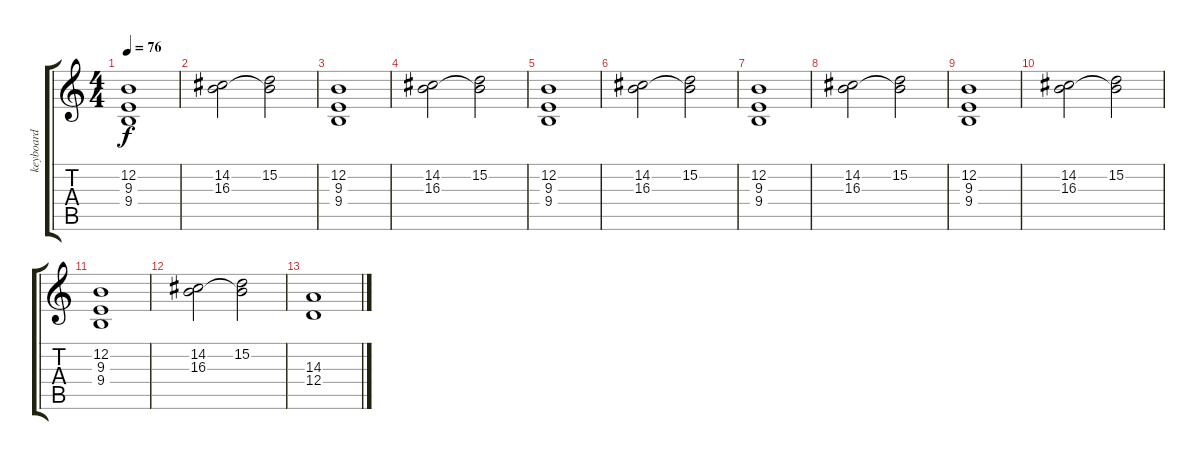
\track ("keyboard" "keyboard") {instrument stringensemble2}
\staff {score tabs}
\tuning (E4 B3 G3 D3 A2 E2) {hide}
\ts (4 4)
\tempo 76
\clef g2
\ks c
(12.2 9.3 9.4).1{dy f} |
(14.2 16.3).2 (15.2 16.3{t}).2 |
(12.2 9.3 9.4).1 |
(14.2 16.3).2 (15.2 16.3{t}).2 |
(12.2 9.3 9.4).1 |
(14.2 16.3).2 (15.2 16.3{t}).2 |
(12.2 9.3 9.4).1 |
(14.2 16.3).2 (15.2 16.3{t}).2 |
(12.2 9.3 9.4).1 |
(14.2 16.3).2 (15.2 16.3{t}).2 |
(12.2 9.3 9.4).1 |
(14.2 16.3).2 (15.2 16.3{t}).2 |
(14.3 12.4).1
